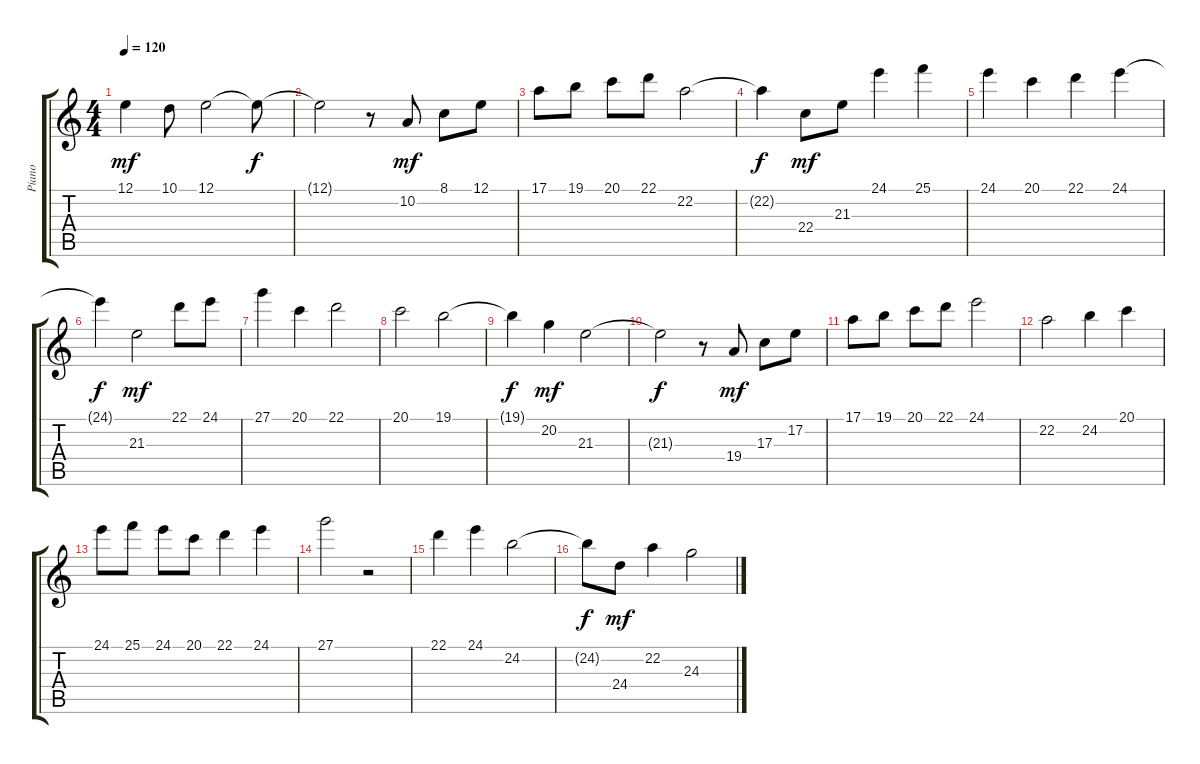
\track ("Piano" "Piano") {instrument acousticgrandpiano}
\staff {score tabs}
\tuning (E4 B3 G3 D3 A2 E2) {hide}
\ts (4 4)
\tempo 120
\clef g2
\ks c
12.1.4{dy mf} 10.1.8 12.1.2 12.1{t}.8{dy f} |
12.1{t}.2 r.8 10.2.8{dy mf} 8.1.8 12.1.8 |
17.1.8 19.1.8 20.1.8 22.1.8 22.2.2 |
22.2{t}.4{dy f} 22.4.8{dy mf} 21.3.8 24.1.4 25.1.4 |
24.1.4 20.1.4 22.1.4 24.1.4 |
24.1{t}.4{dy f} 21.3.2{dy mf} 22.1.8 24.1.8 |
27.1.4 20.1.4 22.1.2 |
20.1.2 19.1.2 |
19.1{t}.4{dy f} 20.2.4{dy mf} 21.3.2 |
21.3{t}.2{dy f} r.8 19.4.8{dy mf} 17.3.8 17.2.8 |
17.1.8 19.1.8 20.1.8 22.1.8 24.1.2 |
22.2.2 24.2.4 20.1.4 |
24.1.8 25.1.8 24.1.8 20.1.8 22.1.4 24.1.4 |
27.1.2 r.2 |
22.1.4 24.1.4 24.2.2 |
24.2{t}.8{dy f} 24.4.8{dy mf} 22.2.4 24.3.2
